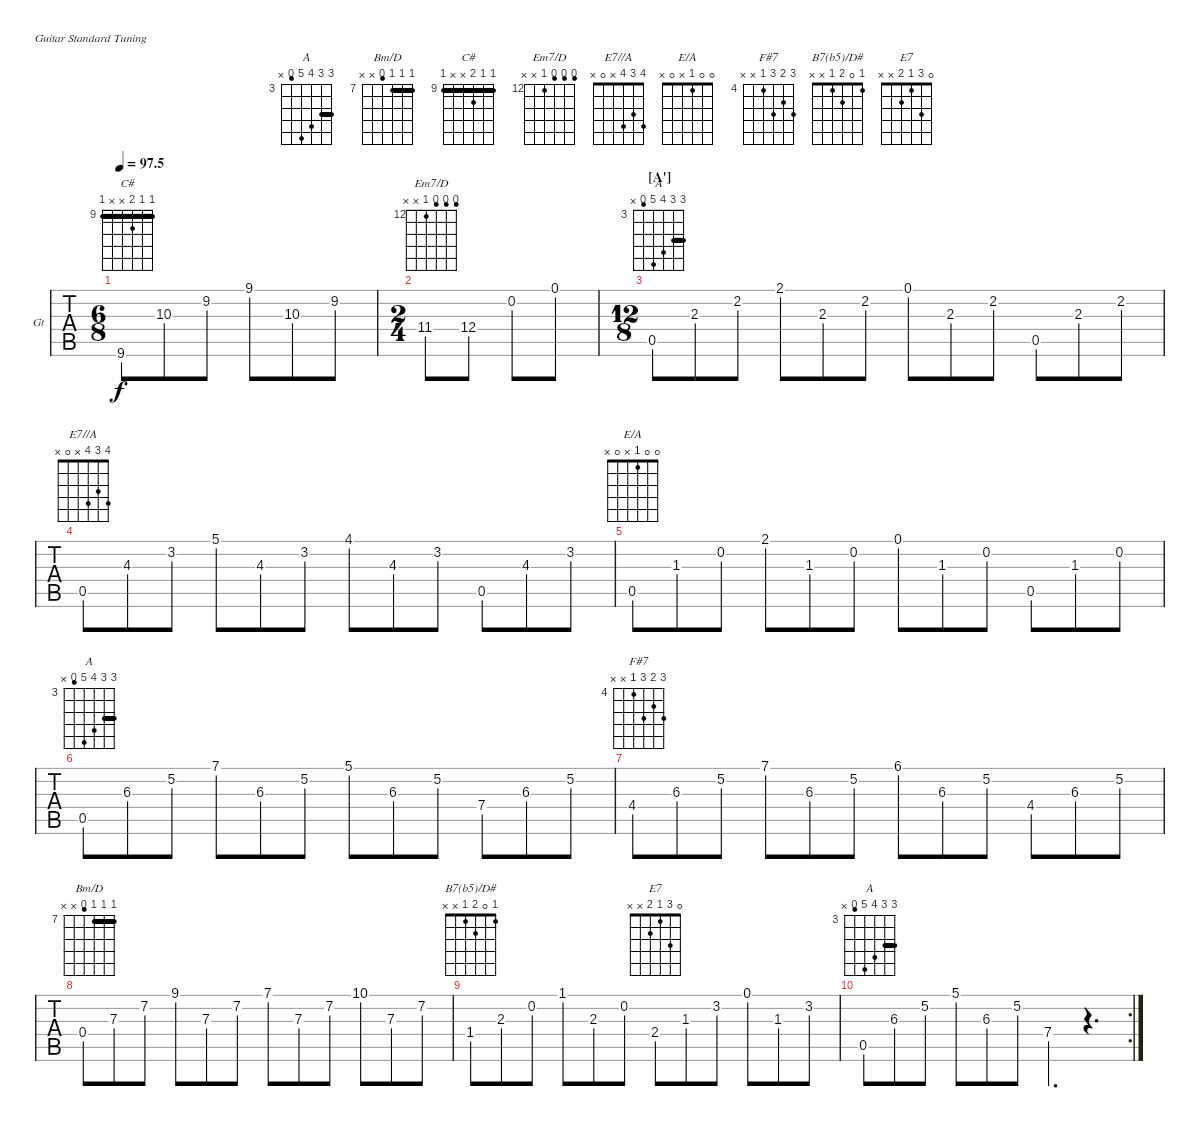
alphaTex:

\bracketExtendMode nobrackets
\firstSystemTrackNameOrientation horizontal
\otherSystemsTrackNameOrientation horizontal
\chordDiagramsInScore
\track ("Guitar" "Gt") {instrument acousticguitarsteel}
\staff {tabs}
\tuning (E4 B3 G3 D3 A2 E2)
\chord ("A" 0 2 2 x 0 x)
\chord ("A" 5 5 6 7 2 x) {firstfret 3 barre 5}
\chord ("Bm/D" 7 7 7 6 x x) {firstfret 7 barre (7 7)}
\chord ("C#" 9 9 10 x x 9) {firstfret 9 barre (9 9)}
\chord ("Em7/D" 11 11 11 12 x x) {firstfret 12}
\chord ("E7//A" 4 3 4 x 0 x)
\chord ("E/A" 0 0 1 x 0 x)
\chord ("F#7" 6 5 6 4 x x) {firstfret 4}
\chord ("B7(b5)/D#" 1 0 2 1 x x)
\chord ("E7" 0 3 1 2 x x)
\ts (6 8)
\tempo
97.5
\accidentals auto
\clef g2
\ottava regular
\simile none
\ks a
9.6.8{ch "C#" dy f} 10.3.8 9.2.8 9.1.8 10.3.8 9.2.8 |
\ts (2 4)
11.4.8{ch "Em7/D"} 12.4.8 0.2.8 0.1.8 |
\ts (12 8)
\section ("A'" "")
0.5.8{ch "A"} 2.3.8 2.2.8 2.1.8 2.3.8 2.2.8 0.1.8 2.3.8 2.2.8 0.5.8 2.3.8 2.2.8 |
0.5.8{ch "E7//A"} 4.3.8 3.2.8 5.1.8 4.3.8 3.2.8 4.1.8 4.3.8 3.2.8 0.5.8 4.3.8 3.2.8 |
0.5.8{ch "E/A"} 1.3.8 0.2.8 2.1.8 1.3.8 0.2.8 0.1.8 1.3.8 0.2.8 0.5.8 1.3.8 0.2.8 |
0.5.8{ch "A"} 6.3.8 5.2.8 7.1.8 6.3.8 5.2.8 5.1.8 6.3.8 5.2.8 7.4.8 6.3.8 5.2.8 |
4.4.8{ch "F#7"} 6.3.8 5.2.8 7.1.8 6.3.8 5.2.8 6.1.8 6.3.8 5.2.8 4.4.8 6.3.8 5.2.8 |
0.4.8{ch "Bm/D"} 7.3.8 7.2.8 9.1.8 7.3.8 7.2.8 7.1.8 7.3.8 7.2.8 10.1.8 7.3.8 7.2.8 |
1.4.8{ch "B7(b5)/D#"} 2.3.8 0.2.8 1.1.8 2.3.8 0.2.8 2.4.8{ch "E7"} 1.3.8 3.2.8 0.1.8 1.3.8 3.2.8 |
\rc 2
0.5.8{ch "A"} 6.3.8 5.2.8 5.1.8 6.3.8 5.2.8 7.4.4{d} r.4{d}
